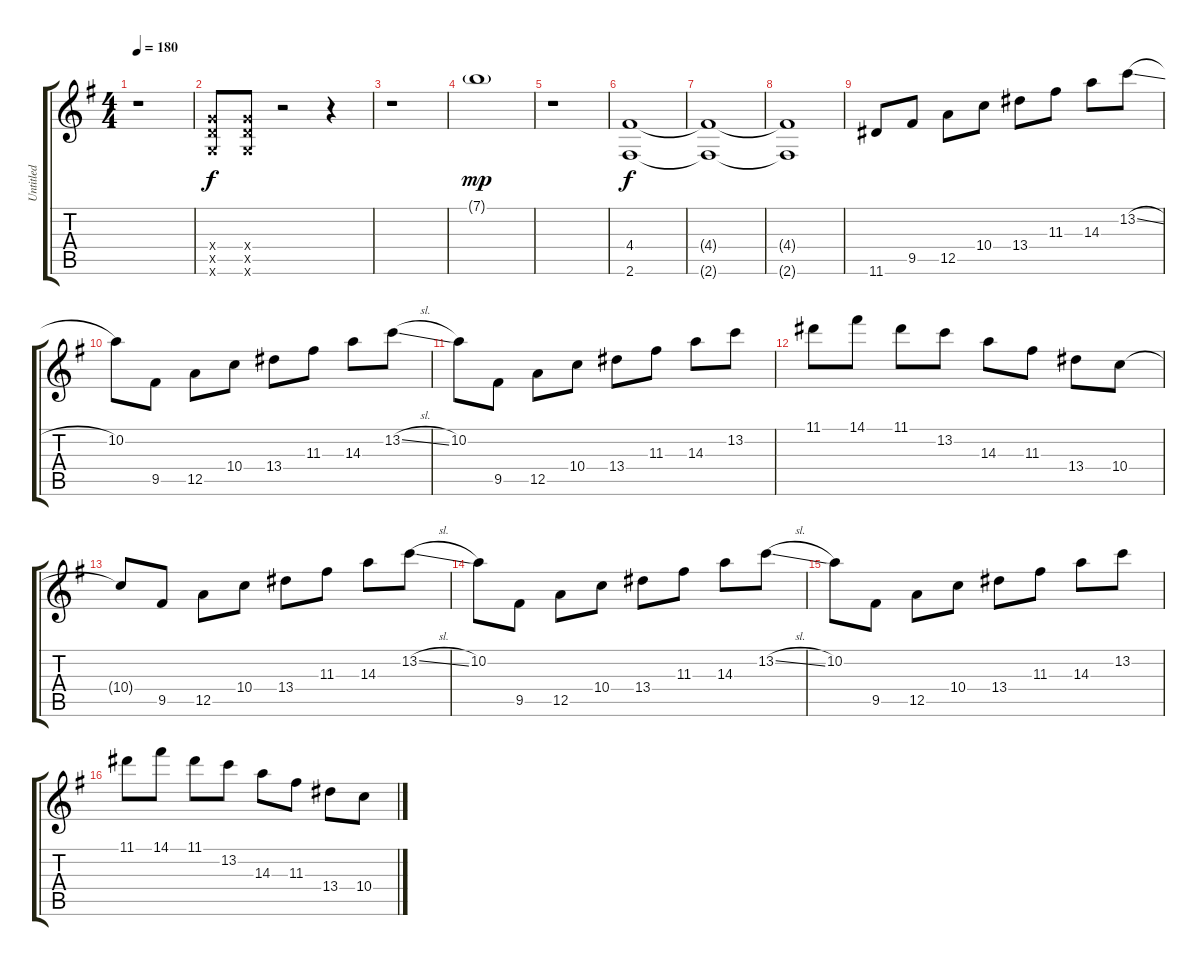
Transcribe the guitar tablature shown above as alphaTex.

\track ("Untitled" "Untitled") {instrument overdrivenguitar}
\staff {score tabs}
\tuning (E4 B3 G3 D3 A2 E2) {hide}
\ts (4 4)
\tempo 180
\clef g2
\ks g
r.1{dy f instrument overdrivenguitar} |
(5.4{x} 5.5{x} 3.6{x}).8 (5.4{x} 5.5{x} 3.6{x}).8 r.2 r.4 |
r.1 |
7.1{g}.1{dy mp} |
r.1 |
(4.4 2.6).1{dy f} |
(4.4{t} 2.6{t}).1 |
(4.4{t} 2.6{t}).1 |
11.6.8 9.5.8 12.5.8 10.4.8 13.4.8 11.3.8 14.3.8 13.2{sl}.8 |
10.2.8 9.5.8 12.5.8 10.4.8 13.4.8 11.3.8 14.3.8 13.2{sl}.8 |
10.2.8 9.5.8 12.5.8 10.4.8 13.4.8 11.3.8 14.3.8 13.2.8 |
11.1.8 14.1.8 11.1.8 13.2.8 14.3.8 11.3.8 13.4.8 10.4.8 |
10.4{t}.8 9.5.8 12.5.8 10.4.8 13.4.8 11.3.8 14.3.8 13.2{sl}.8 |
10.2.8 9.5.8 12.5.8 10.4.8 13.4.8 11.3.8 14.3.8 13.2{sl}.8 |
10.2.8 9.5.8 12.5.8 10.4.8 13.4.8 11.3.8 14.3.8 13.2.8 |
11.1.8 14.1.8 11.1.8 13.2.8 14.3.8 11.3.8 13.4.8 10.4.8
